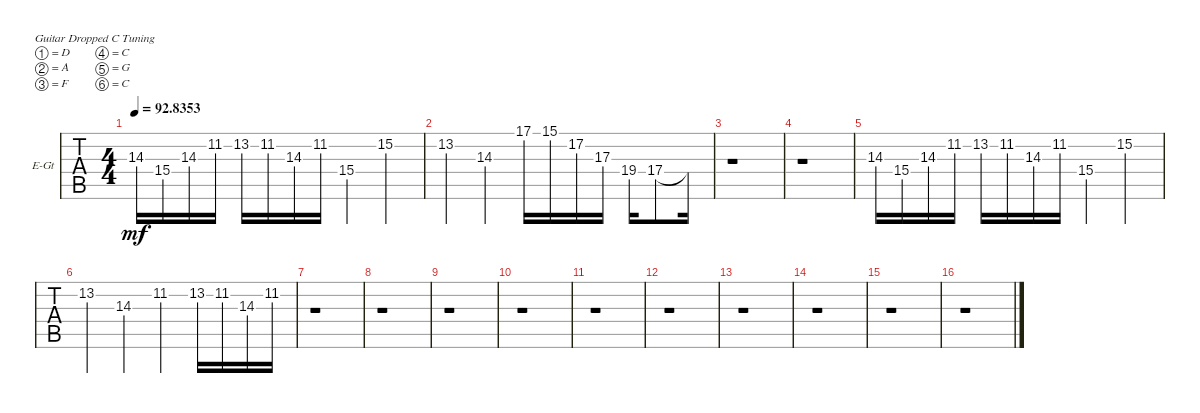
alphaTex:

\defaultSystemsLayout 4
\bracketExtendMode groupsimilarinstruments
\firstSystemTrackNameOrientation horizontal
\otherSystemsTrackNameOrientation horizontal
\track ("Electric Guitar 2" "E-Gt") {instrument distortionguitar}
\staff {tabs}
\tuning (D4 A3 F3 C3 G2 C2)
\ts (4 4)
\tempo
92.8353
\accidentals auto
\clef g2
\ottava regular
\simile none
\ks c
14.3.16{dy mf} 15.4.16 14.3.16 11.2.16 13.2.16 11.2.16 14.3.16 11.2.16 15.4.4 15.2.4 |
13.2.4 14.3.4 17.1.16 15.1.16 17.2.16 17.3.16 19.4.16 17.4.8 17.4{t}.16 |
r.1 |
r.1 |
14.3.16 15.4.16 14.3.16 11.2.16 13.2.16 11.2.16 14.3.16 11.2.16 15.4.4 15.2.4 |
13.2.4 14.3.4 11.2.4 13.2.16 11.2.16 14.3.16 11.2.16 |
r.1 |
r.1 |
r.1 |
r.1 |
r.1 |
r.1 |
r.1 |
r.1 |
r.1 |
r.1
